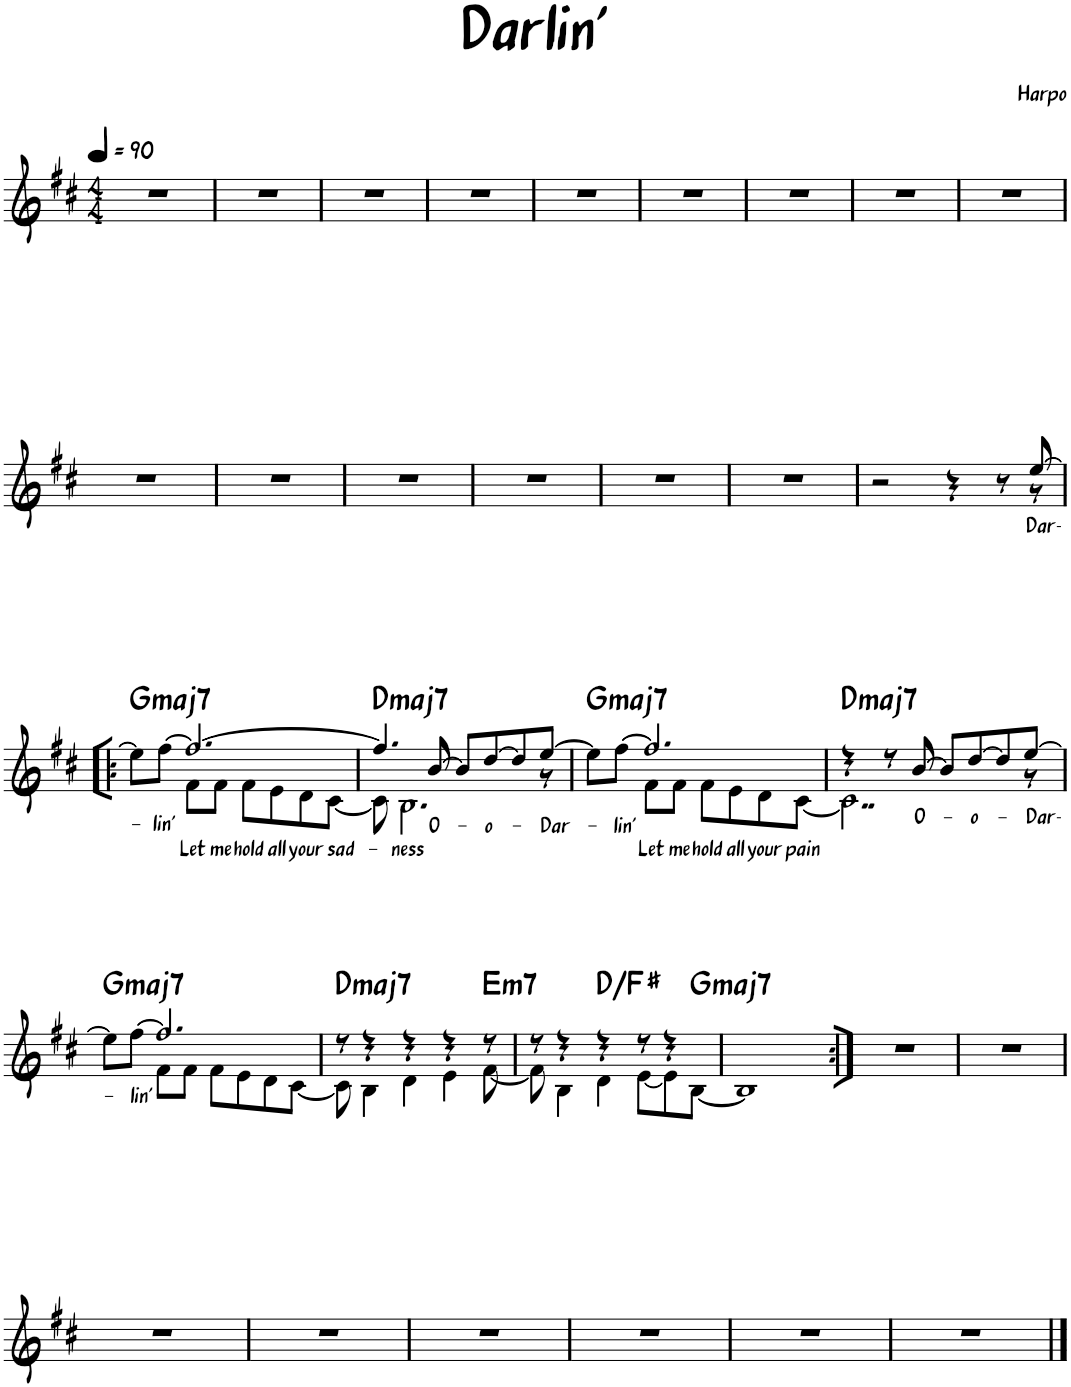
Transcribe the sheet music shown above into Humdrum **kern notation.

**kern	**text	**harte
*part1	*part1	*part1
*staff1	*staff1	*
*I"Piano	*	*
*I'Pno.	*	*
*clefG2	*	*
*k[f#c#]	*	*
*M4/4	*	*
*MM90	*	*
=1	=1	=1
1r	.	.
=2	=2	=2
1r	.	.
=3	=3	=3
1r	.	.
=4	=4	=4
1r	.	.
=5	=5	=5
1r	.	.
=6	=6	=6
1r	.	.
=7	=7	=7
1r	.	.
=8	=8	=8
1r	.	.
=9	=9	=9
1r	.	.
!!LO:LB:g=z
=10	=10	=10
1r	.	.
=11	=11	=11
1r	.	.
=12	=12	=12
1r	.	.
=13	=13	=13
1r	.	.
=14	=14	=14
1r	.	.
=15	=15	=15
1r	.	.
=16	=16	=16
*^	*	*
2r	2..ryy	.	.
4r	.	.	.
8r	.	.	.
!	!	!LO:LY:b	!
[8ee/	8r	Dar-	.
!!LO:LB:g=z	!!
=17!|:	=17!|:	=17!|:	=17!|:
!	!	!	!LO:H:kt=maj7
8ee\L]	4ryy	.	G:maj7
!	!	!LO:LY:b	!
[8ff#\J	.	-lin'	.
!	!	!LO:LY:b	!
2.ff#/_	8f#\L	Let	.
!	!	!LO:LY:b	!
.	8f#\J	me	.
!	!	!LO:LY:b	!
.	8f#\L	hold	.
!	!	!LO:LY:b	!
.	8e\	all	.
!	!	!LO:LY:b	!
.	8d\	your	.
!	!	!LO:LY:b	!
.	[8c#\J	sad-	.
=18	=18	=18	=18
!	!	!	!LO:H:kt=maj7
4.ff#/]	8c#\]	.	D:maj7
!	!	!LO:LY:b	!
.	2.B\	-ness	.
!	!	!LO:LY:b	!
[8b/	.	O-	.
8b/L]	.	.	.
!	!	!LO:LY:b	!
[8dd/	.	-o-	.
8dd/]	.	.	.
!	!	!LO:LY:b	!
[8ee/J	8r	-Dar-	.
=19	=19	=19	=19
!	!	!	!LO:H:kt=maj7
8ee\L]	4ryy	.	G:maj7
!	!	!LO:LY:b	!
[8ff#\J	.	-lin'	.
!	!	!LO:LY:b	!
2.ff#/]	8f#\L	Let	.
!	!	!LO:LY:b	!
.	8f#\J	me	.
!	!	!LO:LY:b	!
.	8f#\L	hold	.
!	!	!LO:LY:b	!
.	8e\	all	.
!	!	!LO:LY:b	!
.	8d\	your	.
!	!	!LO:LY:b	!
.	[8c#\J	pain	.
=20	=20	=20	=20
!	!	!	!LO:H:kt=maj7
4r	2..c#\]	.	D:maj7
8r	.	.	.
!	!	!LO:LY:b	!
[8b/	.	O-	.
8b/L]	.	.	.
!	!	!LO:LY:b	!
[8dd/	.	-o-	.
8dd/]	.	.	.
!	!	!LO:LY:b	!
[8ee/J	8r	-Dar-	.
!!LO:LB:g=z	!!
=21	=21	=21	=21
!	!	!	!LO:H:kt=maj7
8ee\L]	4ryy	.	G:maj7
!	!	!LO:LY:b	!
[8ff#\J	.	-lin'	.
2.ff#/]	8f#\L	.	.
.	8f#\J	.	.
.	8f#\L	.	.
.	8e\	.	.
.	8d\	.	.
.	[8c#\J	.	.
=22	=22	=22	=22
!	!	!	!LO:H:kt=maj7
8r	8c#\]	.	D:maj7
4r	4B\	.	.
4r	4d\	.	.
4r	4e\	.	.
!	!	!	!LO:H:kt=m7
8r	[8f#\	.	E:min7
=23	=23	=23	=23
8r	8f#\]	.	.
4r	4B\	.	.
4r	4d\	.	D:maj/3
8r	[8e\L	.	.
4r	8e\]	.	.
!	!	!	!LO:H:kt=maj7
.	[8B\J	.	G:maj7
*v	*v	*	*
=24	=24	=24
1B]	.	.
=25:|!	=25:|!	=25:|!
1r	.	.
=26	=26	=26
1r	.	.
!!LO:LB:g=z
=27	=27	=27
1r	.	.
=28	=28	=28
1r	.	.
=29	=29	=29
1r	.	.
=30	=30	=30
1r	.	.
=31	=31	=31
1r	.	.
=32	=32	=32
1r	.	.
==	==	==
*-	*-	*-
